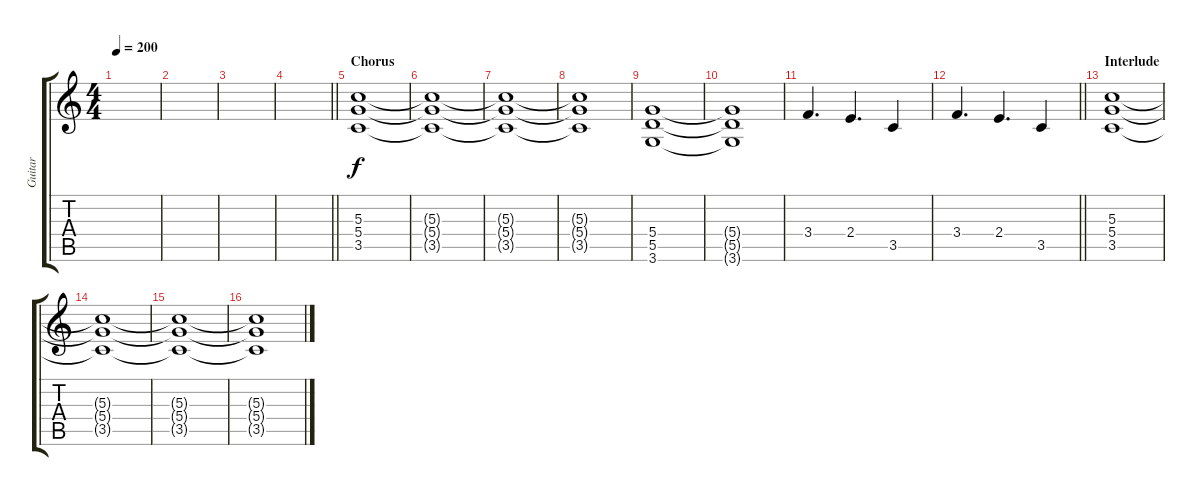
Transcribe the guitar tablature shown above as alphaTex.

\track ("Guitar" "Guitar") {instrument distortionguitar}
\staff {score tabs}
\tuning (E4 B3 G3 D3 A2 E2) {hide}
\ts (4 4)
\tempo 200
\clef g2
\ks c
|
|
|
\barLineRight lightlight
|
\section ("" "Chorus")
(5.3 5.4 3.5).1{volume 7} |
(5.3{t} 5.4{t} 3.5{t}).1 |
(5.3{t} 5.4{t} 3.5{t}).1 |
(5.3{t} 5.4{t} 3.5{t}).1 |
(5.4 5.5 3.6).1{volume 11} |
(5.4{t} 5.5{t} 3.6{t}).1 |
3.4.4{d} 2.4.4{d} 3.5.4 |
\barLineRight lightlight
3.4.4{d} 2.4.4{d} 3.5.4 |
\section ("" "Interlude")
(5.3 5.4 3.5).1{volume 8} |
(5.3{t} 5.4{t} 3.5{t}).1 |
(5.3{t} 5.4{t} 3.5{t}).1 |
(5.3{t} 5.4{t} 3.5{t}).1
